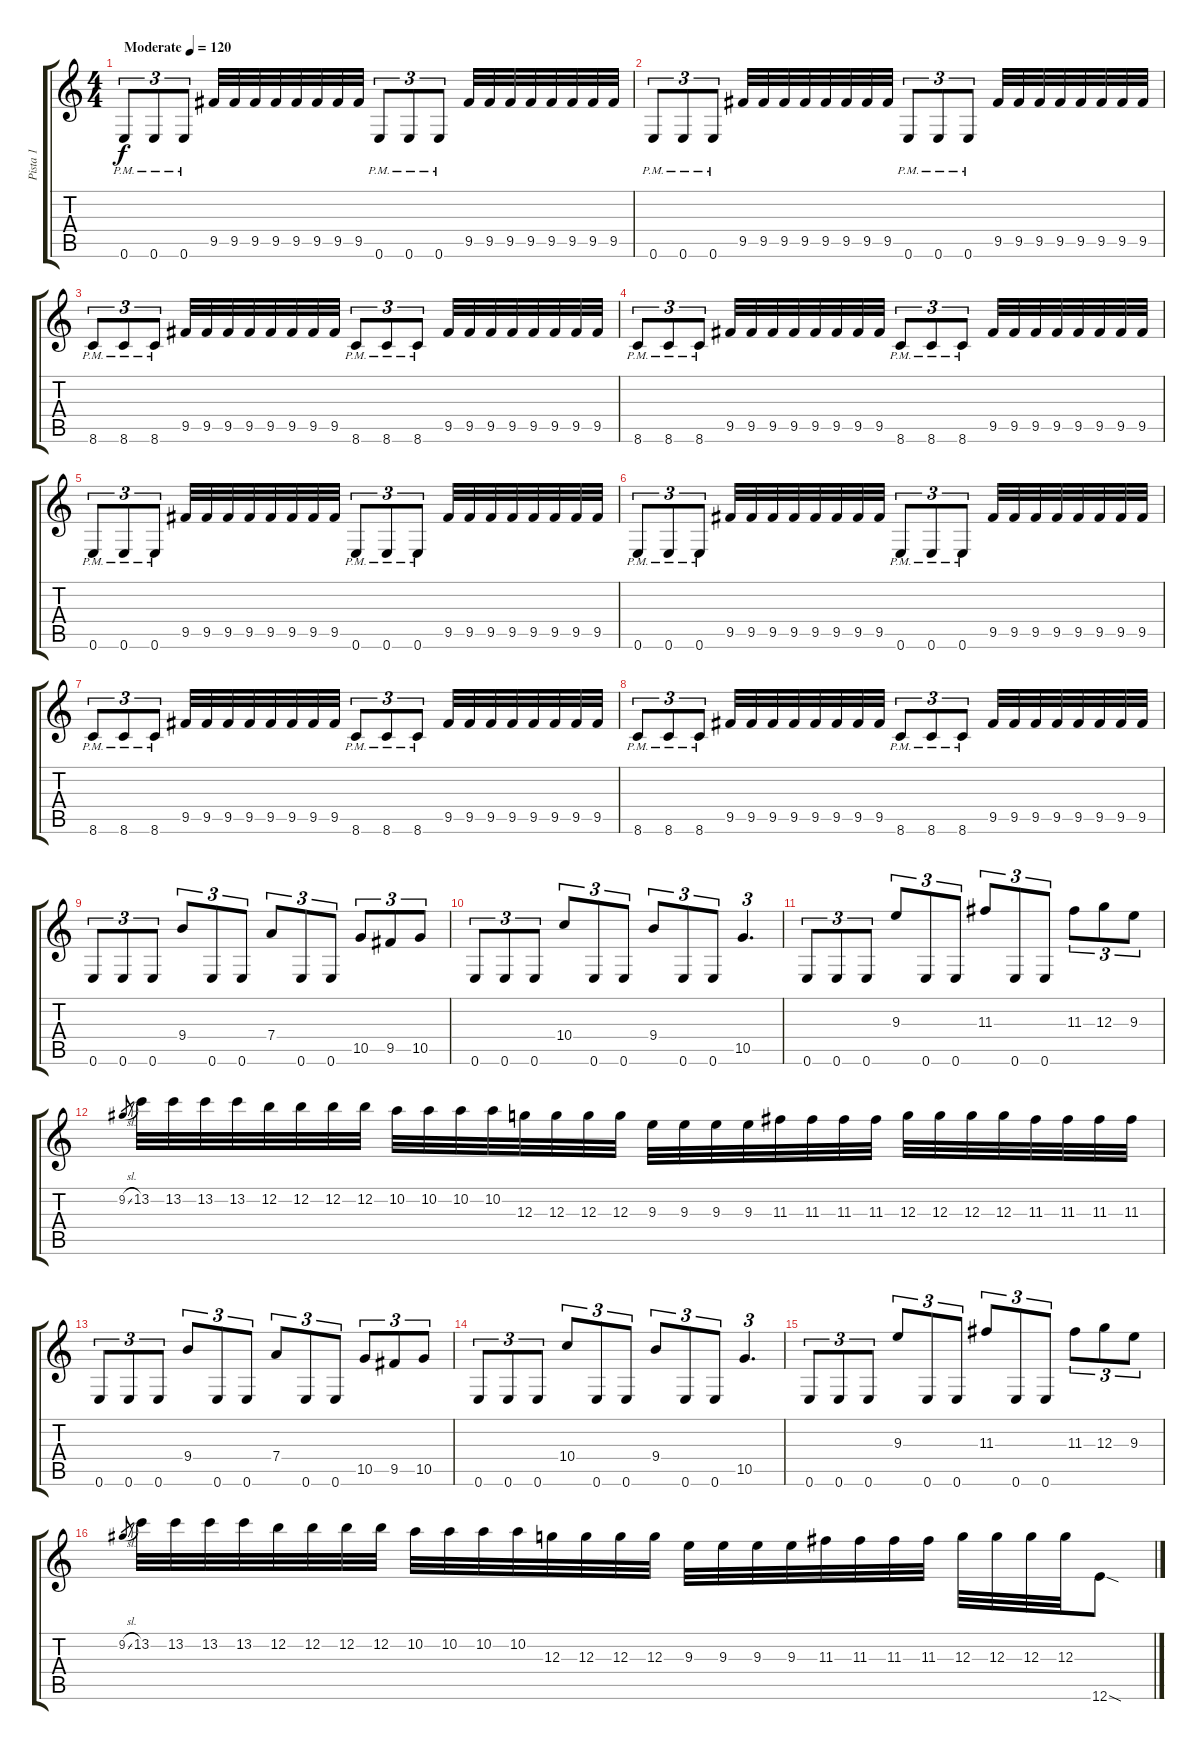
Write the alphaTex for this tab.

\track ("Pista 1" "Pista 1") {instrument distortionguitar}
\staff {score tabs}
\tuning (E4 B3 G3 D3 A2 E2) {hide}
\ts (4 4)
\tempo (120 "Moderate")
\clef g2
\ks c
0.6{pm}.8{tu (3 2) dy f instrument distortionguitar} 0.6{pm}.8{tu (3 2)} 0.6{pm}.8{tu (3 2)} 9.5.32 9.5.32 9.5.32 9.5.32 9.5.32 9.5.32 9.5.32 9.5.32 0.6{pm}.8{tu (3 2)} 0.6{pm}.8{tu (3 2)} 0.6{pm}.8{tu (3 2)} 9.5.32 9.5.32 9.5.32 9.5.32 9.5.32 9.5.32 9.5.32 9.5.32 |
0.6{pm}.8{tu (3 2)} 0.6{pm}.8{tu (3 2)} 0.6{pm}.8{tu (3 2)} 9.5.32 9.5.32 9.5.32 9.5.32 9.5.32 9.5.32 9.5.32 9.5.32 0.6{pm}.8{tu (3 2)} 0.6{pm}.8{tu (3 2)} 0.6{pm}.8{tu (3 2)} 9.5.32 9.5.32 9.5.32 9.5.32 9.5.32 9.5.32 9.5.32 9.5.32 |
8.6{pm}.8{tu (3 2)} 8.6{pm}.8{tu (3 2)} 8.6{pm}.8{tu (3 2)} 9.5.32 9.5.32 9.5.32 9.5.32 9.5.32 9.5.32 9.5.32 9.5.32 8.6{pm}.8{tu (3 2)} 8.6{pm}.8{tu (3 2)} 8.6{pm}.8{tu (3 2)} 9.5.32 9.5.32 9.5.32 9.5.32 9.5.32 9.5.32 9.5.32 9.5.32 |
8.6{pm}.8{tu (3 2)} 8.6{pm}.8{tu (3 2)} 8.6{pm}.8{tu (3 2)} 9.5.32 9.5.32 9.5.32 9.5.32 9.5.32 9.5.32 9.5.32 9.5.32 8.6{pm}.8{tu (3 2)} 8.6{pm}.8{tu (3 2)} 8.6{pm}.8{tu (3 2)} 9.5.32 9.5.32 9.5.32 9.5.32 9.5.32 9.5.32 9.5.32 9.5.32 |
0.6{pm}.8{tu (3 2)} 0.6{pm}.8{tu (3 2)} 0.6{pm}.8{tu (3 2)} 9.5.32 9.5.32 9.5.32 9.5.32 9.5.32 9.5.32 9.5.32 9.5.32 0.6{pm}.8{tu (3 2)} 0.6{pm}.8{tu (3 2)} 0.6{pm}.8{tu (3 2)} 9.5.32 9.5.32 9.5.32 9.5.32 9.5.32 9.5.32 9.5.32 9.5.32 |
0.6{pm}.8{tu (3 2)} 0.6{pm}.8{tu (3 2)} 0.6{pm}.8{tu (3 2)} 9.5.32 9.5.32 9.5.32 9.5.32 9.5.32 9.5.32 9.5.32 9.5.32 0.6{pm}.8{tu (3 2)} 0.6{pm}.8{tu (3 2)} 0.6{pm}.8{tu (3 2)} 9.5.32 9.5.32 9.5.32 9.5.32 9.5.32 9.5.32 9.5.32 9.5.32 |
8.6{pm}.8{tu (3 2)} 8.6{pm}.8{tu (3 2)} 8.6{pm}.8{tu (3 2)} 9.5.32 9.5.32 9.5.32 9.5.32 9.5.32 9.5.32 9.5.32 9.5.32 8.6{pm}.8{tu (3 2)} 8.6{pm}.8{tu (3 2)} 8.6{pm}.8{tu (3 2)} 9.5.32 9.5.32 9.5.32 9.5.32 9.5.32 9.5.32 9.5.32 9.5.32 |
8.6{pm}.8{tu (3 2)} 8.6{pm}.8{tu (3 2)} 8.6{pm}.8{tu (3 2)} 9.5.32 9.5.32 9.5.32 9.5.32 9.5.32 9.5.32 9.5.32 9.5.32 8.6{pm}.8{tu (3 2)} 8.6{pm}.8{tu (3 2)} 8.6{pm}.8{tu (3 2)} 9.5.32 9.5.32 9.5.32 9.5.32 9.5.32 9.5.32 9.5.32 9.5.32 |
0.6.8{tu (3 2)} 0.6.8{tu (3 2)} 0.6.8{tu (3 2)} 9.4.8{tu (3 2)} 0.6.8{tu (3 2)} 0.6.8{tu (3 2)} 7.4.8{tu (3 2)} 0.6.8{tu (3 2)} 0.6.8{tu (3 2)} 10.5.8{tu (3 2)} 9.5.8{tu (3 2)} 10.5.8{tu (3 2)} |
0.6.8{tu (3 2)} 0.6.8{tu (3 2)} 0.6.8{tu (3 2)} 10.4.8{tu (3 2)} 0.6.8{tu (3 2)} 0.6.8{tu (3 2)} 9.4.8{tu (3 2)} 0.6.8{tu (3 2)} 0.6.8{tu (3 2)} 10.5.4{d tu (3 2)} |
0.6.8{tu (3 2)} 0.6.8{tu (3 2)} 0.6.8{tu (3 2)} 9.3.8{tu (3 2)} 0.6.8{tu (3 2)} 0.6.8{tu (3 2)} 11.3.8{tu (3 2)} 0.6.8{tu (3 2)} 0.6.8{tu (3 2)} 11.3.8{tu (3 2)} 12.3.8{tu (3 2)} 9.3.8{tu (3 2)} |
9.2{sl}.8{gr} 13.2.32 13.2.32 13.2.32 13.2.32 12.2.32 12.2.32 12.2.32 12.2.32 10.2.32 10.2.32 10.2.32 10.2.32 12.3.32 12.3.32 12.3.32 12.3.32 9.3.32 9.3.32 9.3.32 9.3.32 11.3.32 11.3.32 11.3.32 11.3.32 12.3.32 12.3.32 12.3.32 12.3.32 11.3.32 11.3.32 11.3.32 11.3.32 |
0.6.8{tu (3 2)} 0.6.8{tu (3 2)} 0.6.8{tu (3 2)} 9.4.8{tu (3 2)} 0.6.8{tu (3 2)} 0.6.8{tu (3 2)} 7.4.8{tu (3 2)} 0.6.8{tu (3 2)} 0.6.8{tu (3 2)} 10.5.8{tu (3 2)} 9.5.8{tu (3 2)} 10.5.8{tu (3 2)} |
0.6.8{tu (3 2)} 0.6.8{tu (3 2)} 0.6.8{tu (3 2)} 10.4.8{tu (3 2)} 0.6.8{tu (3 2)} 0.6.8{tu (3 2)} 9.4.8{tu (3 2)} 0.6.8{tu (3 2)} 0.6.8{tu (3 2)} 10.5.4{d tu (3 2)} |
0.6.8{tu (3 2)} 0.6.8{tu (3 2)} 0.6.8{tu (3 2)} 9.3.8{tu (3 2)} 0.6.8{tu (3 2)} 0.6.8{tu (3 2)} 11.3.8{tu (3 2)} 0.6.8{tu (3 2)} 0.6.8{tu (3 2)} 11.3.8{tu (3 2)} 12.3.8{tu (3 2)} 9.3.8{tu (3 2)} |
9.2{sl}.8{gr} 13.2.32 13.2.32 13.2.32 13.2.32 12.2.32 12.2.32 12.2.32 12.2.32 10.2.32 10.2.32 10.2.32 10.2.32 12.3.32 12.3.32 12.3.32 12.3.32 9.3.32 9.3.32 9.3.32 9.3.32 11.3.32 11.3.32 11.3.32 11.3.32 12.3.32 12.3.32 12.3.32 12.3.32 12.6{sod}.8
